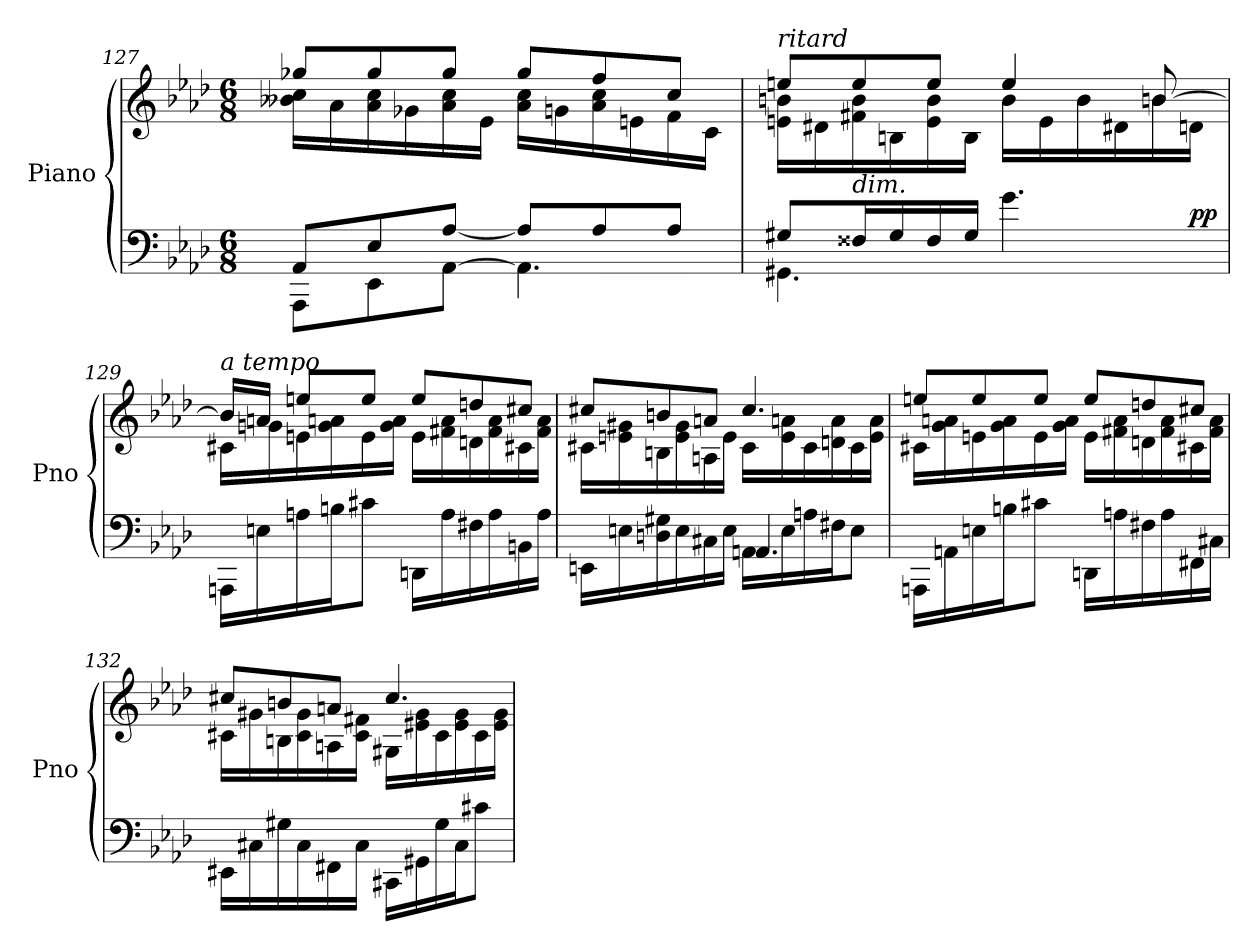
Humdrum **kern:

**kern	**kern	**dynam
*part1	*part1	*part1
*staff2	*staff1	*staff1/2
*I"Piano	*	*
*I'Pno	*	*
*clefF4	*clefG2	*
*k[b-e-a-d-]	*k[b-e-a-d-]	*
*M6/8	*M6/8	*
=127	=127	=127
*^	*^	*
8AAA-\L	8AA-/L	8gg-X/L	16b--X\ 16cc\LL	.
.	.	.	16a-\	.
8EE-\	8E-/	8gg-/	16a-\ 16cc\	.
.	.	.	16g-X\	.
[8AA-\J	[8A-/J	8gg-/J	16a-\ 16cc\	.
.	.	.	16e-\JJ	.
4.AA-\]	8A-/L]	8gg-/L	16a-\ 16cc\LL	.
.	.	.	16gn\	.
.	8A-/	8ff/	16a-\ 16cc\	.
.	.	.	16en\	.
.	8A-/J	8cc/J	16f\	.
.	.	.	16c\JJ	.
!!LO:LB:g=z	!!
=128	=128	=128	=128	=128
*	*^	*	*	*
!	!	!	!LO:TX:a:i:t=ritard	!	!
8G#X/L	4.GG#X\	2ryy	8een/L	16en\ 16bn\LL	.
.	.	.	.	16d#X\	.
!LO:TX:a:i:t=dim.	!	!	!	!	!
16F##X/L	.	.	8ee/	16f#X\ 16b\	.
16G#/	.	.	.	16Bn\	.
16F##/	.	.	8ee/J	16e\ 16b\	.
16G#/JJ	.	.	.	16B\JJ	.
4.g\	8rAAAyy	.	4ee/	16b\LL	.
.	.	.	.	16e\	.
.	4rAAAyy	8.ryy	.	16b\	.
.	.	.	.	16d#X\	.
.	.	.	[8bn/	16b\	.
!	!	!	!	!	!LO:DY:a=2
.	.	16ryy	.	16dn\JJ	pp
=129	=129	=129	=129	=129	=129
!	!	!	!LO:TX:a:i:t=a tempo	!	!
*v	*v	*v	*	*	*
16AAAn\LL	16b/LL]	16c#X\LL	.
16En\	16an/JJ	16gn\	.
16An\	8een/L	16en\	.
16Bn\J	.	16g\ 16an\	.
8c#X\J	8ee/J	16e\	.
.	.	16g\ 16a\JJ	.
16DDn\LL	8ee/L	16e\LL	.
16A\	.	16f#X\ 16a\	.
16F#X\	8ddn/	16dn\	.
16A\	.	16f#\ 16a\	.
16BBn\	8cc#X/J	16c#X\	.
16A\JJ	.	16f#\ 16a\JJ	.
=130	=130	=130	=130
*^	*	*	*
16EEn\LL	4.ryy	8cc#X/L	16c#X\LL	.
16En\	.	.	16en\ 16g#X\	.
16Dn\ 16G#X\	.	8bn/	16Bn\	.
16E\	.	.	16e\ 16g#\	.
16C#X\	.	8an/J	16An\	.
16E\JJ	.	.	16e\JJ	.
16AAn\LL	4.AA/	4.cc#/	16c#\LL	.
16E\	.	.	16e\ 16an\	.
16A\	.	.	16c#\	.
16F#X\J	.	.	16dn\ 16a\	.
8E\J	.	.	16c#\	.
.	.	.	16e\ 16a\JJ	.
*v	*v	*	*	*
!!LO:LB:g=z	!!
=131	=131	=131	=131
16AAAn\LL	8een/L	16c#X\LL	.
16AAn\	.	16g\ 16an\	.
16En\	8ee/	16en\	.
16Bn\J	.	16g\ 16a\	.
8c#X\J	8ee/J	16e\	.
.	.	16g\ 16a\JJ	.
16DDn\LL	8ee/L	16e\LL	.
16An\	.	16f#X\ 16a\	.
16F#X\	8ddn/	16dn\	.
16A\	.	16f#\ 16a\	.
16FF#X\	8cc#X/J	16c#X\	.
16C#X\JJ	.	16f#\ 16a\JJ	.
=132	=132	=132	=132
16EE#X\LL	8cc#X/L	16c#X\LL	.
16C#X\	.	16g#X\	.
16G#X\	8bn/	16Bn\	.
16C#\	.	16c#\ 16g#\	.
16FF#X\	8an/J	16An\	.
16C#\JJ	.	16c#\ 16f#X\JJ	.
16CC#X\LL	4.cc#/	16G#X\LL	.
16GG#X\	.	16e#X\ 16g#\	.
16G#\	.	16c#\	.
16C#\J	.	16e#\ 16g#\	.
8c#X\J	.	16c#\	.
.	.	16e#\ 16g#\JJ	.
*	*v	*v	*
=	=	=
*-	*-	*-
